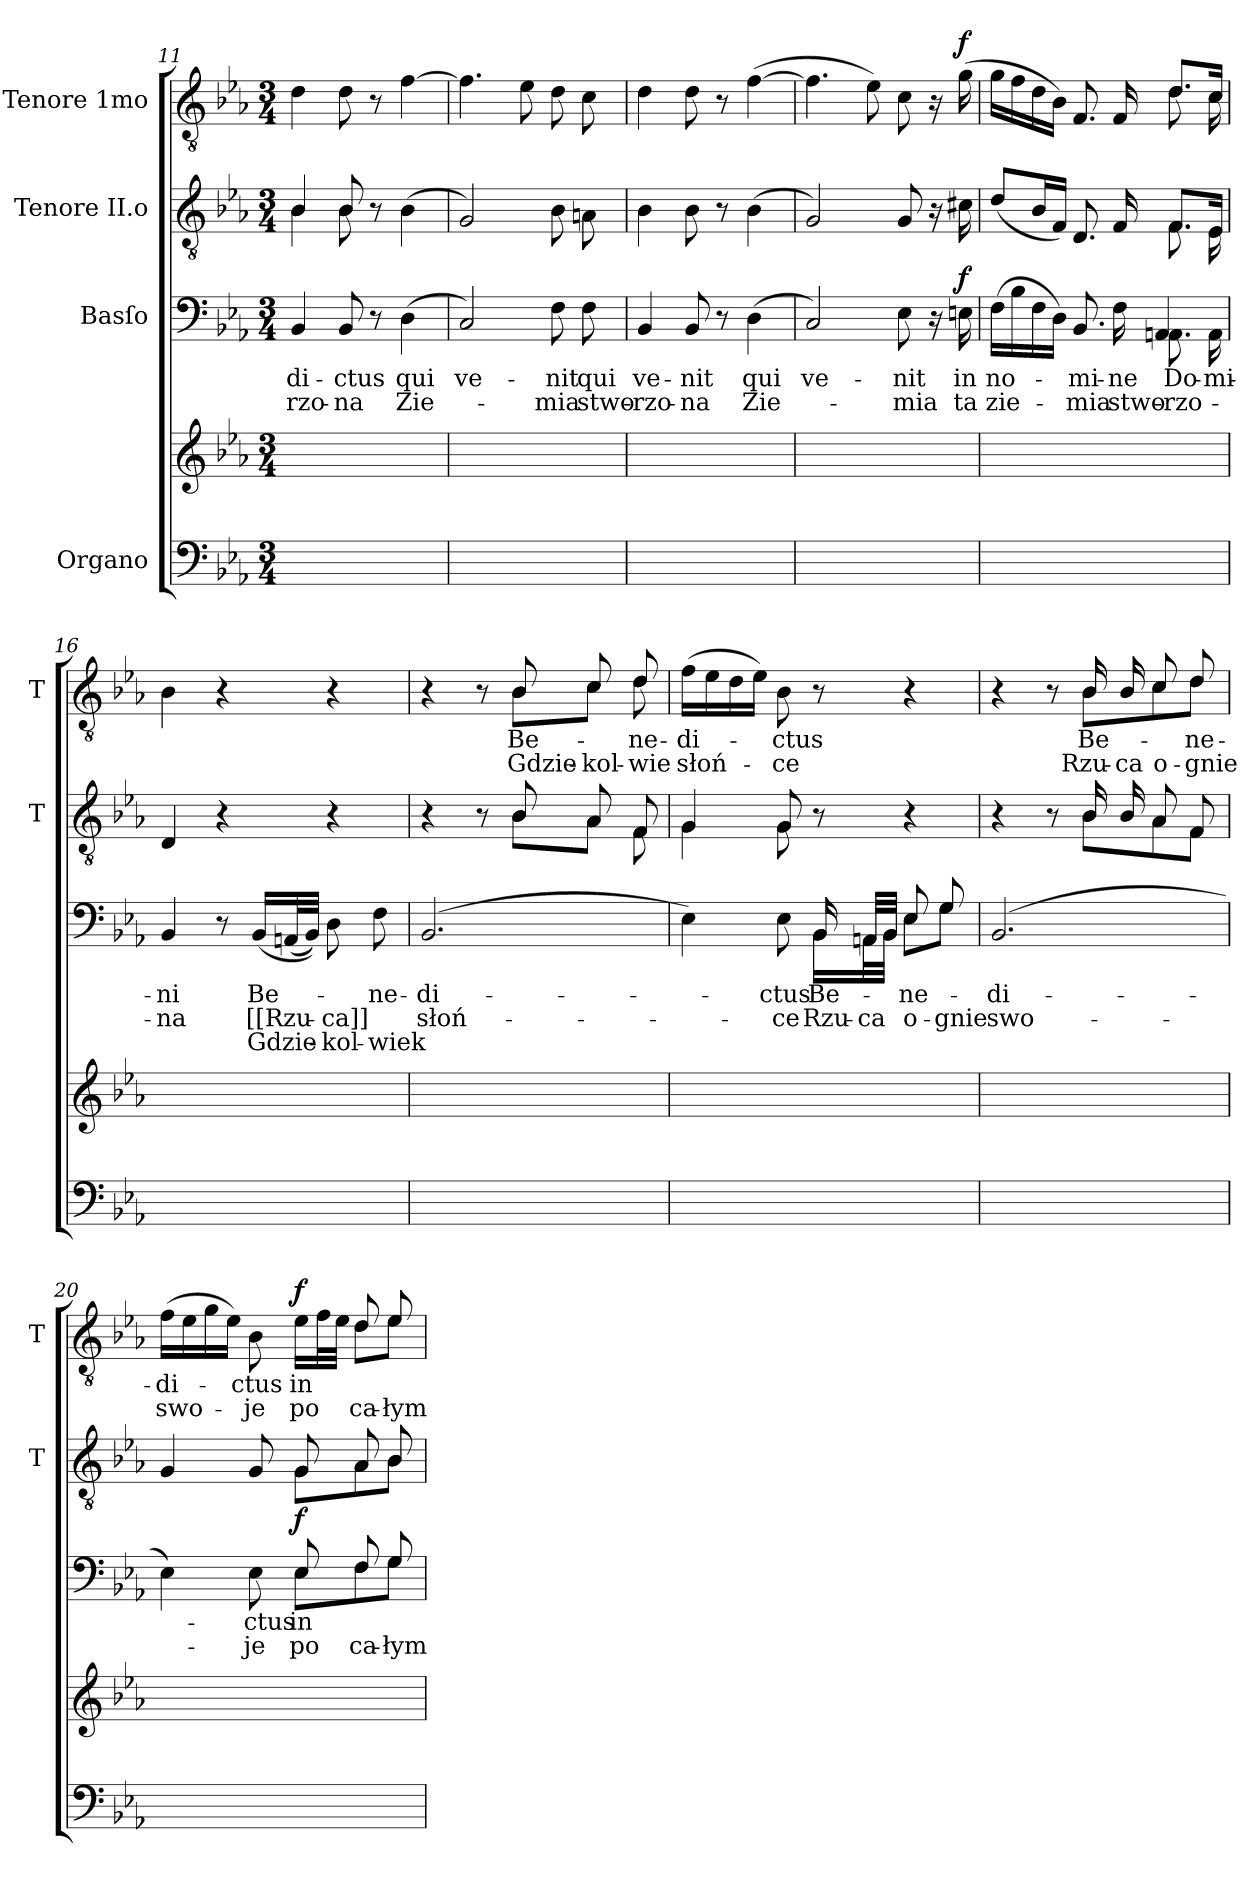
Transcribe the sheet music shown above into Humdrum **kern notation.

**kern	**kern	**kern	**text	**text	**text	**dynam	**kern	**kern	**text	**text	**dynam
*part4	*part4	*part3	*part3	*part3	*part3	*part3	*part2	*part1	*part1	*part1	*part1
*staff5	*staff4	*staff3	*staff3	*staff3	*staff3	*staff3	*staff2	*staff1	*staff1	*staff1	*staff1
*I"Organo	*	*I"Basſo	*	*	*	*	*I"Tenore II.o	*I"Tenore 1mo	*	*	*
*	*	*	*	*	*	*	*I'T	*I'T	*	*	*
*clefF4	*clefG2	*clefF4	*	*	*	*	*clefGv2	*clefGv2	*	*	*
*k[b-e-a-]	*k[b-e-a-]	*k[b-e-a-]	*	*	*	*	*k[b-e-a-]	*k[b-e-a-]	*	*	*
*E-:	*E-:	*E-:	*	*	*	*	*E-:	*E-:	*	*	*
*M3/4	*M3/4	*M3/4	*	*	*	*	*M3/4	*M3/4	*	*	*
=11	=11	=11	=11	=11	=11	=11	=11	=11	=11	=11	=11
*	*	*	*	*	*	*	*^	*	*	*	*
2.ryy	2.ryy	4BB-/	-di-	-rzo-	.	.	4B-/	4B-\	4d\	.	.	.
.	.	8BB-/	-ctus	-na	.	.	8B-/	8B-\	8d\	.	.	.
.	.	8r	.	.	.	.	8r	8ryy	8r	.	.	.
.	.	(>4D\	qui	Zie-	.	.	(>4B-\	4ryy	[4f\	.	.	.
=12	=12	=12	=12	=12	=12	=12	=12	=12	=12	=12	=12	=12
!	!	!	!	!	!	!	!LO:TX:a:color=crimson:t=⚠	!	!	!	!	!
*	*	*	*	*	*	*	*v	*v	*	*	*	*
2.ryy	2.ryy	2C/)	ve-	.	.	.	2G/)	4.f\]	.	.	.
.	.	.	.	.	.	.	.	8e-\	.	.	.
.	.	8F\	-nit	-mia	.	.	8B-\	8d\	.	.	.
.	.	8F\	qui	stwo-	.	.	8An\	8c\	.	.	.
=13	=13	=13	=13	=13	=13	=13	=13	=13	=13	=13	=13
2.ryy	2.ryy	4BB-/	ve-	-rzo-	.	.	4B-\	4d\	.	.	.
.	.	8BB-/	-nit	-na	.	.	8B-\	8d\	.	.	.
.	.	8r	.	.	.	.	8r	8r	.	.	.
.	.	(4D\	qui	Zie-	.	.	(4B-\	([4f\	.	.	.
=14	=14	=14	=14	=14	=14	=14	=14	=14	=14	=14	=14
2.ryy	2.ryy	2C/)	ve-	.	.	.	2G/)	4.f\]	.	.	.
.	.	.	.	.	.	.	.	8e-\)	.	.	.
.	.	8E-\	-nit	-mia	.	.	8G/	8c\	.	.	.
.	.	16r	.	.	.	.	16r	16r	.	.	.
!	!	!	!	!	!	!LO:DY:a	!	!	!	!	!LO:DY:a
.	.	16En\	in	ta	.	f	16c#X\	(16g\	.	.	f
=15	=15	=15	=15	=15	=15	=15	=15	=15	=15	=15	=15
*	*	*^	*	*	*	*	*^	*^	*	*	*
2.ryy	2.ryy	(16F\LL	2ryy	no-	zie-	.	.	(8d/L	2ryy	16g\LL	2ryy	.	.	.
.	.	16B-\	.	.	.	.	.	.	.	16f\	.	.	.	.
.	.	16F\	.	.	.	.	.	16B-/L	.	16d\	.	.	.	.
.	.	16D\JJ)	.	.	.	.	.	16F/JJ)	.	16B-\JJ)	.	.	.	.
.	.	8.BB-/	.	-mi-	-mia	.	.	8.D/	.	8.F/	.	.	.	.
.	.	16F\	.	-ne	stwo-	.	.	16F/	.	16F/	.	.	.	.
.	.	8.AAn\	4AA/	Do-	-rzo-	.	.	8.F/L	8.F\	8.d/L	8.d\	.	.	.
.	.	16AA\	.	-mi-	.	.	.	16E-/Jk	16E-\	16c/Jk	16c\	.	.	.
*	*	*v	*v	*	*	*	*	*	*	*v	*v	*	*	*
*	*	*	*	*	*	*	*v	*v	*	*	*	*
=16	=16	=16	=16	=16	=16	=16	=16	=16	=16	=16	=16
2.ryy	2.ryy	4BB-/	-ni	-na	.	.	4D/	4B-\	.	.	.
.	.	8r	.	.	.	.	4r	4r	.	.	.
.	.	(16BB-/LL	Be-	[[Rzu-	Gdzie-	.	.	.	.	.	.
.	.	(32AAn/L	.	.	.	.	.	.	.	.	.
.	.	32BB-/JJJ))	.	.	.	.	.	.	.	.	.
.	.	8D\	.	-ca]]	-kol-	.	4r	4r	.	.	.
.	.	8F\	-ne-	.	-wiek	.	.	.	.	.	.
=17	=17	=17	=17	=17	=17	=17	=17	=17	=17	=17	=17
*	*	*	*	*	*	*	*^	*^	*	*	*
2.ryy	2.ryy	(2.BB-/	-di-	słoń-	.	.	4r	4ryy	4r	4ryy	.	.	.
.	.	.	.	.	.	.	8r	8ryy	8r	8ryy	.	.	.
.	.	.	.	.	.	.	8B-/	8B-\L	8B-/	8B-\L	Be-	Gdzie-	.
.	.	.	.	.	.	.	8A-/	8A-\J	8c/	8c\J	.	-kol-	.
.	.	.	.	.	.	.	8F/	8F\	8d/	8d\	-ne-	-wie	.
*	*	*	*	*	*	*	*	*	*v	*v	*	*	*
=18	=18	=18	=18	=18	=18	=18	=18	=18	=18	=18	=18	=18
*	*	*^	*	*	*	*	*	*	*	*	*	*
2.ryy	2.ryy	4E-\)	4ryy	.	.	.	.	4G/	4G\	(16f\LL	-di-	słoń-	.
.	.	.	.	.	.	.	.	.	.	16e-\	.	.	.
.	.	.	.	.	.	.	.	.	.	16d\	.	.	.
.	.	.	.	.	.	.	.	.	.	16e-\JJ)	.	.	.
.	.	8E-\	8ryy	-ctus	-ce	.	.	8G/	8G\	8B-\	-ctus	-ce	.
.	.	16BB-/	16BB-\LL	Be-	Rzu-	.	.	8r	8ryy	8r	.	.	.
.	.	32AAn/LLL	32AA\L	.	-ca	.	.	.	.	.	.	.	.
.	.	32BB-/JJJ	32BB-\JJJ	.	.	.	.	.	.	.	.	.	.
.	.	8E-/	8E-\L	ne-	o-	.	.	4r	4ryy	4r	.	.	.
.	.	8G/	8G\J	.	-gnie	.	.	.	.	.	.	.	.
=19	=19	=19	=19	=19	=19	=19	=19	=19	=19	=19	=19	=19	=19
*	*	*	*	*	*	*	*	*	*	*^	*	*	*
!	!	!LO:TX:a:color=crimson:t=⚠	!	!	!	!	!	!	!	!	!	!	!	!
*	*	*v	*v	*	*	*	*	*	*	*	*	*	*	*
2.ryy	2.ryy	(2.BB-/	-di-	swo-	.	.	4r	4ryy	4r	4ryy	.	.	.
.	.	.	.	.	.	.	8r	8ryy	8r	8ryy	.	.	.
.	.	.	.	.	.	.	16B-/	8B-\L	16B-/	8B-\L	Be-	Rzu-	.
.	.	.	.	.	.	.	16B-/	.	16B-/	.	.	-ca	.
.	.	.	.	.	.	.	8A-/	8A-\	8c/	8c\	.	o-	.
.	.	.	.	.	.	.	8F/	8F\J	8d/	8d\J	-ne-	-gnie	.
=20	=20	=20	=20	=20	=20	=20	=20	=20	=20	=20	=20	=20	=20
*	*	*^	*	*	*	*	*	*	*	*	*	*	*
2.ryy	2.ryy	4E-\)	4ryy	.	.	.	.	4G/	4ryy	(16f\LL	2ryy	-di-	swo-	.
.	.	.	.	.	.	.	.	.	.	16e-\	.	.	.	.
.	.	.	.	.	.	.	.	.	.	16g\	.	.	.	.
.	.	.	.	.	.	.	.	.	.	16e-\JJ)	.	.	.	.
.	.	8E-\	8ryy	-ctus	-je	.	.	8G/	8ryy	8B-\	.	-ctus	-je	.
!	!	!	!	!	!	!	!LO:DY:a	!	!	!	!	!	!	!LO:DY:a
.	.	8E-/	8E-\L	in	po	.	f	8G/	8G\L	16e-\LL	.	in	po	f
.	.	.	.	.	.	.	.	.	.	32f\L	.	.	.	.
.	.	.	.	.	.	.	.	.	.	32e-\JJJ	.	.	.	.
.	.	8F/	8F\	.	ca-	.	.	8A-/	8A-\	8d/	8d\L	.	ca-	.
.	.	8G/	8G\J	.	-łym	.	.	8B-/	8B-\J	8e-/	8e-\J	.	-łym	.
*	*	*v	*v	*	*	*	*	*	*	*v	*v	*	*	*
*	*	*	*	*	*	*	*v	*v	*	*	*	*
=	=	=	=	=	=	=	=	=	=	=	=
*-	*-	*-	*-	*-	*-	*-	*-	*-	*-	*-	*-
